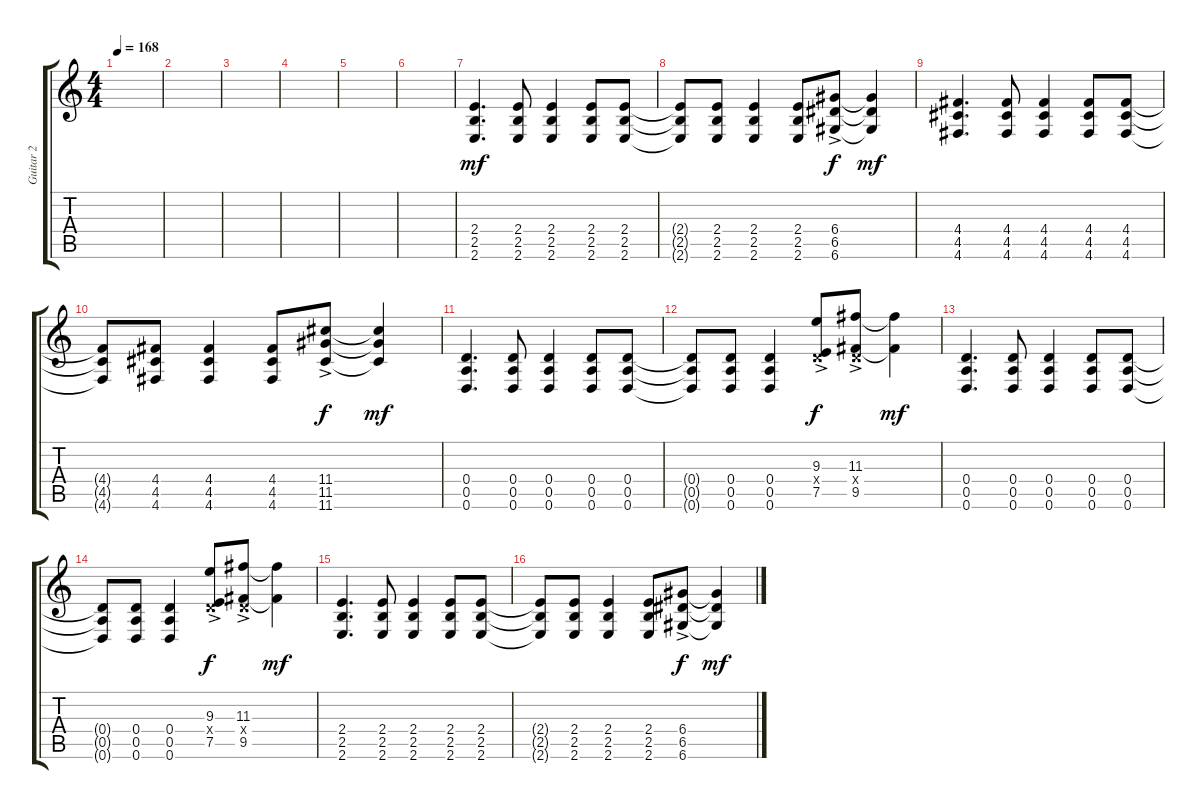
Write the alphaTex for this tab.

\track ("Guitar 2" "Guitar 2") {instrument overdrivenguitar}
\staff {score tabs}
\tuning (E4 B3 G3 D3 A2 D2) {hide}
\ts (4 4)
\tempo 168
\clef g2
\ks c
|
|
|
|
|
|
(2.4 2.5 2.6).4{d dy mf volume 15 instrument distortionguitar} (2.4 2.5 2.6).8 (2.4 2.5 2.6).4 (2.4 2.5 2.6).8 (2.4 2.5 2.6).8 |
(2.4{t} 2.5{t} 2.6{t}).8 (2.4 2.5 2.6).8 (2.4 2.5 2.6).4 (2.4 2.5 2.6).8 (6.4{ac} 6.5{ac} 6.6{ac}).8{dy f} (6.4{t} 6.5{t} 6.6{t}).4{dy mf} |
(4.4 4.5 4.6).4{d} (4.4 4.5 4.6).8 (4.4 4.5 4.6).4 (4.4 4.5 4.6).8 (4.4 4.5 4.6).8 |
(4.4{t} 4.5{t} 4.6{t}).8 (4.4 4.5 4.6).8 (4.4 4.5 4.6).4 (4.4 4.5 4.6).8 (11.4{ac} 11.5{ac} 11.6{ac}).8{dy f} (11.4{t} 11.5{t} 11.6{t}).4{dy mf} |
(0.4 0.5 0.6).4{d} (0.4 0.5 0.6).8 (0.4 0.5 0.6).4 (0.4 0.5 0.6).8 (0.4 0.5 0.6).8 |
(0.4{t} 0.5{t} 0.6{t}).8 (0.4 0.5 0.6).8 (0.4 0.5 0.6).4 (9.3{ac} 0.4{x} 7.5{ac}).8{dy f} (11.3{ac} 0.4{x} 9.5{ac}).8 (11.3{t} 9.5{t}).4{dy mf} |
(0.4 0.5 0.6).4{d} (0.4 0.5 0.6).8 (0.4 0.5 0.6).4 (0.4 0.5 0.6).8 (0.4 0.5 0.6).8 |
(0.4{t} 0.5{t} 0.6{t}).8 (0.4 0.5 0.6).8 (0.4 0.5 0.6).4 (9.3{ac} 0.4{x} 7.5{ac}).8{dy f} (11.3{ac} 0.4{x} 9.5{ac}).8 (11.3{t} 9.5{t}).4{dy mf} |
(2.4 2.5 2.6).4{d volume 15 instrument distortionguitar} (2.4 2.5 2.6).8 (2.4 2.5 2.6).4 (2.4 2.5 2.6).8 (2.4 2.5 2.6).8 |
(2.4{t} 2.5{t} 2.6{t}).8 (2.4 2.5 2.6).8 (2.4 2.5 2.6).4 (2.4 2.5 2.6).8 (6.4{ac} 6.5{ac} 6.6{ac}).8{dy f} (6.4{t} 6.5{t} 6.6{t}).4{dy mf}
